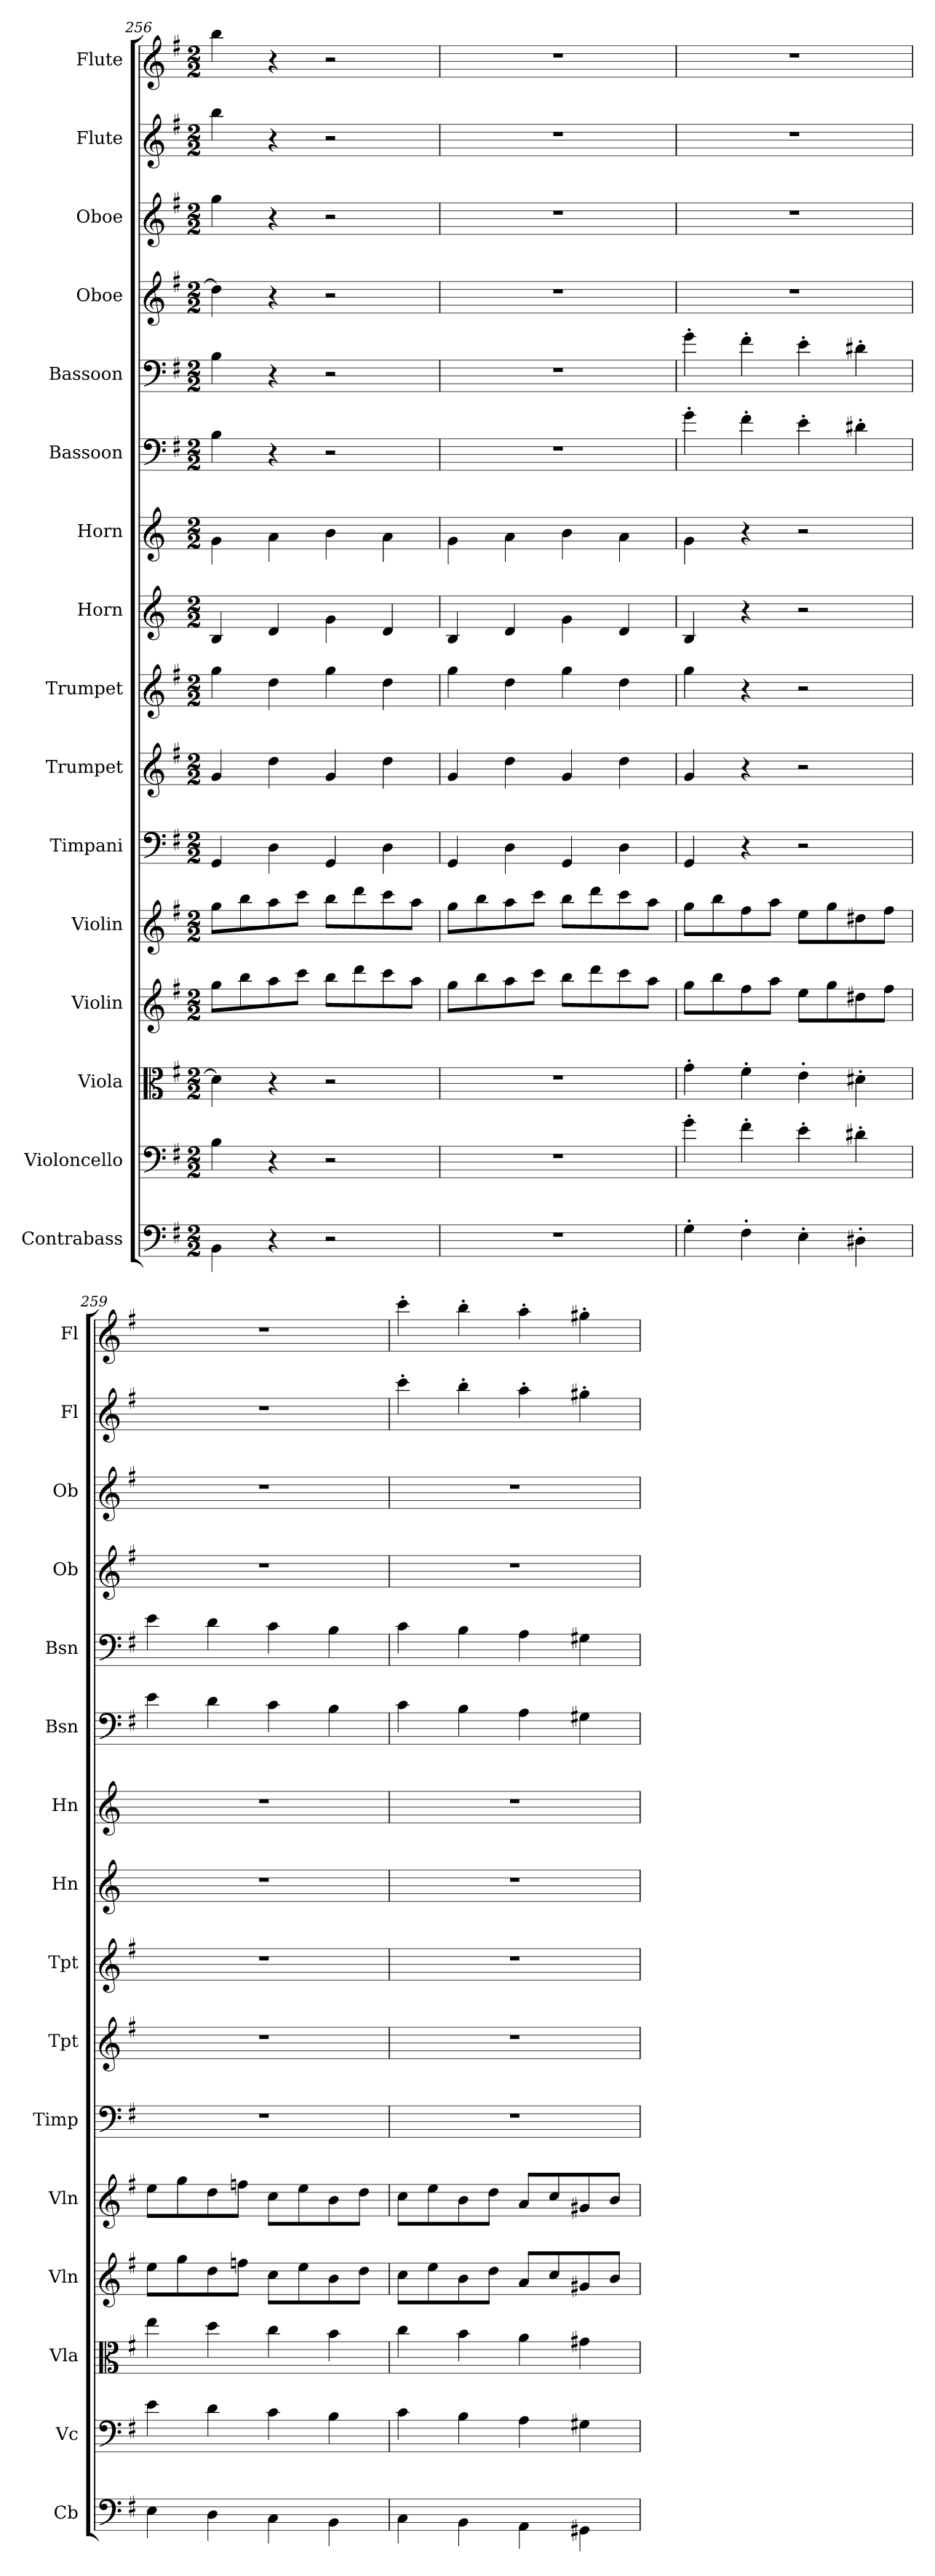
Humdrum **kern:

**kern	**kern	**kern	**kern	**kern	**kern	**kern	**kern	**kern	**kern	**kern	**kern	**kern	**kern	**kern	**kern
*part16	*part15	*part14	*part13	*part12	*part11	*part10	*part9	*part8	*part7	*part6	*part5	*part4	*part3	*part2	*part1
*staff16	*staff15	*staff14	*staff13	*staff12	*staff11	*staff10	*staff9	*staff8	*staff7	*staff6	*staff5	*staff4	*staff3	*staff2	*staff1
*I"Contrabass	*I"Violoncello	*I"Viola	*I"Violin	*I"Violin	*I"Timpani	*I"Trumpet	*I"Trumpet	*I"Horn	*I"Horn	*I"Bassoon	*I"Bassoon	*I"Oboe	*I"Oboe	*I"Flute	*I"Flute
*I'Cb	*I'Vc	*I'Vla	*I'Vln	*I'Vln	*I'Timp	*I'Tpt	*I'Tpt	*I'Hn	*I'Hn	*I'Bsn	*I'Bsn	*I'Ob	*I'Ob	*I'Fl	*I'Fl
*clefF4	*clefF4	*clefC3	*clefG2	*clefG2	*	*clefG2	*clefG2	*clefG2	*clefG2	*clefF4	*clefF4	*clefG2	*clefG2	*clefG2	*clefG2
*k[f#]	*k[f#]	*k[f#]	*k[f#]	*k[f#]	*k[f#]	*k[f#]	*k[f#]	*k[]	*k[]	*k[f#]	*k[f#]	*k[f#]	*k[f#]	*k[f#]	*k[f#]
*M2/2	*M2/2	*M2/2	*M2/2	*M2/2	*M2/2	*M2/2	*M2/2	*M2/2	*M2/2	*M2/2	*M2/2	*M2/2	*M2/2	*M2/2	*M2/2
=256	=256	=256	=256	=256	=256	=256	=256	=256	=256	=256	=256	=256	=256	=256	=256
4BB"\	4B\	4d\]	8gg\L	8gg\L	4GG/	4g/	4gg\	4B/	4g\	4B\	4B\	4dd\]	4gg\	4bb\	4bb\
.	.	.	8bb\	8bb\	.	.	.	.	.	.	.	.	.	.	.
4r	4r	4r	8aa\	8aa\	4D\	4dd\	4dd\	4d/	4a\	4r	4r	4r	4r	4r	4r
.	.	.	8ccc\J	8ccc\J	.	.	.	.	.	.	.	.	.	.	.
2r	2r	2r	8bb\L	8bb\L	4GG/	4g/	4gg\	4g\	4b\	2r	2r	2r	2r	2r	2r
.	.	.	8ddd\	8ddd\	.	.	.	.	.	.	.	.	.	.	.
.	.	.	8ccc\	8ccc\	4D\	4dd\	4dd\	4d/	4a\	.	.	.	.	.	.
.	.	.	8aa\J	8aa\J	.	.	.	.	.	.	.	.	.	.	.
=257	=257	=257	=257	=257	=257	=257	=257	=257	=257	=257	=257	=257	=257	=257	=257
1r	1r	1r	8gg\L	8gg\L	4GG/	4g/	4gg\	4B/	4g\	1r	1r	1r	1r	1r	1r
.	.	.	8bb\	8bb\	.	.	.	.	.	.	.	.	.	.	.
.	.	.	8aa\	8aa\	4D\	4dd\	4dd\	4d/	4a\	.	.	.	.	.	.
.	.	.	8ccc\J	8ccc\J	.	.	.	.	.	.	.	.	.	.	.
.	.	.	8bb\L	8bb\L	4GG/	4g/	4gg\	4g\	4b\	.	.	.	.	.	.
.	.	.	8ddd\	8ddd\	.	.	.	.	.	.	.	.	.	.	.
.	.	.	8ccc\	8ccc\	4D\	4dd\	4dd\	4d/	4a\	.	.	.	.	.	.
.	.	.	8aa\J	8aa\J	.	.	.	.	.	.	.	.	.	.	.
=258	=258	=258	=258	=258	=258	=258	=258	=258	=258	=258	=258	=258	=258	=258	=258
4G'"\	4g'\	4g'\	8gg\L	8gg\L	4GG/	4g/	4gg\	4B/	4g\	4g'\	4g'\	1r	1r	1r	1r
.	.	.	8bb\	8bb\	.	.	.	.	.	.	.	.	.	.	.
4F#'"\	4f#'\	4f#'\	8ff#\	8ff#\	4r	4r	4r	4r	4r	4f#'\	4f#'\	.	.	.	.
.	.	.	8aa\J	8aa\J	.	.	.	.	.	.	.	.	.	.	.
4E'"\	4e'\	4e'\	8ee\L	8ee\L	2r	2r	2r	2r	2r	4e'\	4e'\	.	.	.	.
.	.	.	8gg\	8gg\	.	.	.	.	.	.	.	.	.	.	.
4D#X'"\	4d#X'\	4d#X'\	8dd#X\	8dd#X\	.	.	.	.	.	4d#X'\	4d#X'\	.	.	.	.
.	.	.	8ff#\J	8ff#\J	.	.	.	.	.	.	.	.	.	.	.
=259	=259	=259	=259	=259	=259	=259	=259	=259	=259	=259	=259	=259	=259	=259	=259
4E"\	4e\	4ee\	8ee\L	8ee\L	1r	1r	1r	1r	1r	4e\	4e\	1r	1r	1r	1r
.	.	.	8gg\	8gg\	.	.	.	.	.	.	.	.	.	.	.
4D"\	4d\	4dd\	8dd\	8dd\	.	.	.	.	.	4d\	4d\	.	.	.	.
.	.	.	8ffn\J	8ffn\J	.	.	.	.	.	.	.	.	.	.	.
4C"\	4c\	4cc\	8cc\L	8cc\L	.	.	.	.	.	4c\	4c\	.	.	.	.
.	.	.	8ee\	8ee\	.	.	.	.	.	.	.	.	.	.	.
4BB"\	4B\	4b\	8b\	8b\	.	.	.	.	.	4B\	4B\	.	.	.	.
.	.	.	8dd\J	8dd\J	.	.	.	.	.	.	.	.	.	.	.
=260	=260	=260	=260	=260	=260	=260	=260	=260	=260	=260	=260	=260	=260	=260	=260
4C"\	4c\	4cc\	8cc\L	8cc\L	1r	1r	1r	1r	1r	4c\	4c\	1r	1r	4ccc'\	4ccc'\
.	.	.	8ee\	8ee\	.	.	.	.	.	.	.	.	.	.	.
4BB"\	4B\	4b\	8b\	8b\	.	.	.	.	.	4B\	4B\	.	.	4bb'\	4bb'\
.	.	.	8dd\J	8dd\J	.	.	.	.	.	.	.	.	.	.	.
4AA"\	4A\	4a\	8a/L	8a/L	.	.	.	.	.	4A\	4A\	.	.	4aa'\	4aa'\
.	.	.	8cc/	8cc/	.	.	.	.	.	.	.	.	.	.	.
4GG#X"\	4G#X\	4g#X\	8g#X/	8g#X/	.	.	.	.	.	4G#X\	4G#X\	.	.	4gg#X'\	4gg#X'\
.	.	.	8b/J	8b/J	.	.	.	.	.	.	.	.	.	.	.
=	=	=	=	=	=	=	=	=	=	=	=	=	=	=	=
*-	*-	*-	*-	*-	*-	*-	*-	*-	*-	*-	*-	*-	*-	*-	*-
